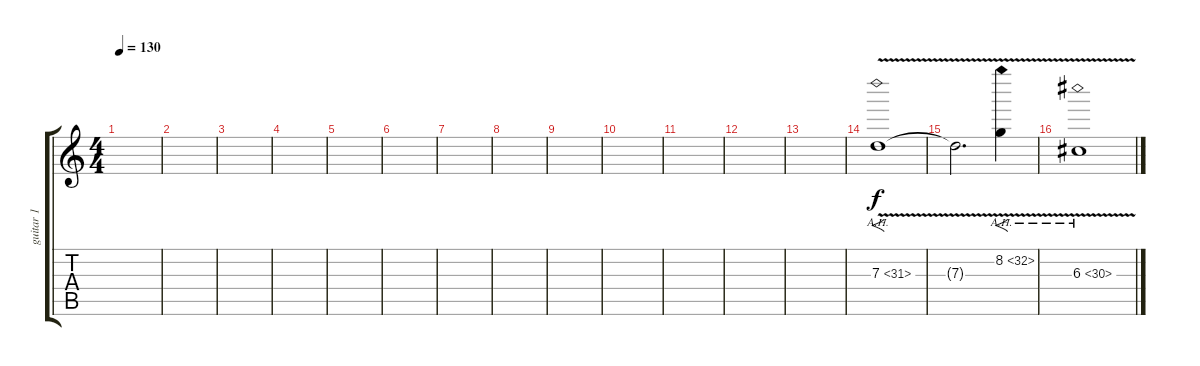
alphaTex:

\track ("guitar 1" "guitar 1") {instrument distortionguitar}
\staff {score tabs}
\tuning (E4 B3 G3 D3 A2 E2) {hide}
\ts (4 4)
\tempo 130
\clef g2
\ks c
|
|
|
|
|
|
|
|
|
|
|
|
|
7.3{ah 24 v}.1{f volume 16} |
7.3{t}.2{d} 8.2{ah 24 v}.4{f} |
6.3{ah 24 v}.1
